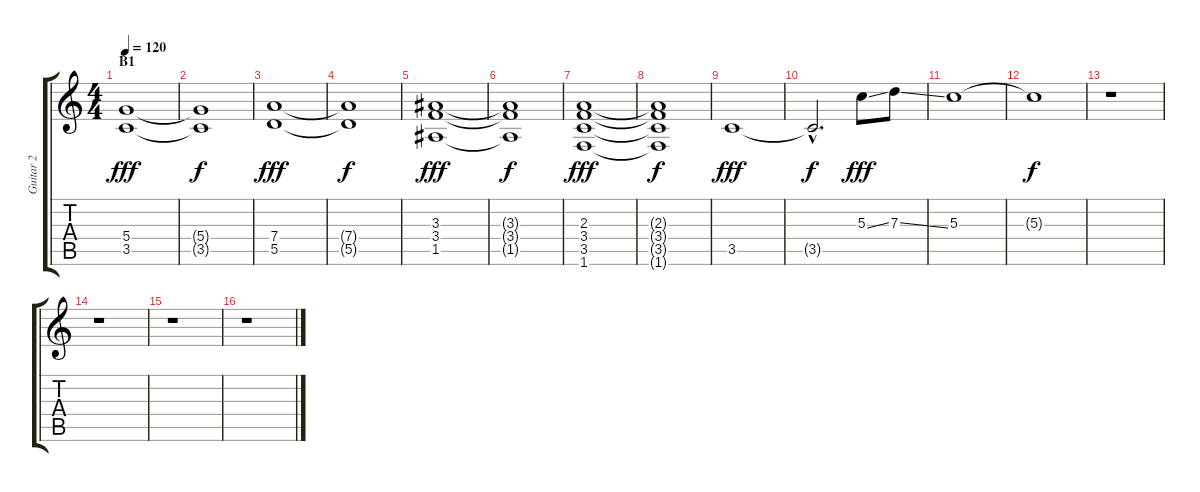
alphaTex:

\track ("Guitar 2" "Guitar 2") {instrument distortionguitar}
\staff {score tabs}
\tuning (E4 B3 G3 D3 A2 E2) {hide}
\ts (4 4)
\section ("" "B1")
\tempo 120
\clef g2
\ks c
(5.4 3.5).1{dy fff instrument distortionguitar} |
(5.4{t} 3.5{t}).1{dy f} |
(7.4 5.5).1{dy fff} |
(7.4{t} 5.5{t}).1{dy f} |
(3.3 3.4 1.5).1{dy fff} |
(3.3{t} 3.4{t} 1.5{t}).1{dy f} |
(2.3 3.4 3.5 1.6).1{dy fff} |
(2.3{t} 3.4{t} 3.5{t} 1.6{t}).1{dy f} |
3.5.1{dy fff} |
3.5{hac t}.2{d dy f} 5.3{ss}.8{dy fff} 7.3{ss}.8 |
5.3.1 |
5.3{t}.1{dy f} |
r.1 |
r.1 |
r.1 |
r.1
